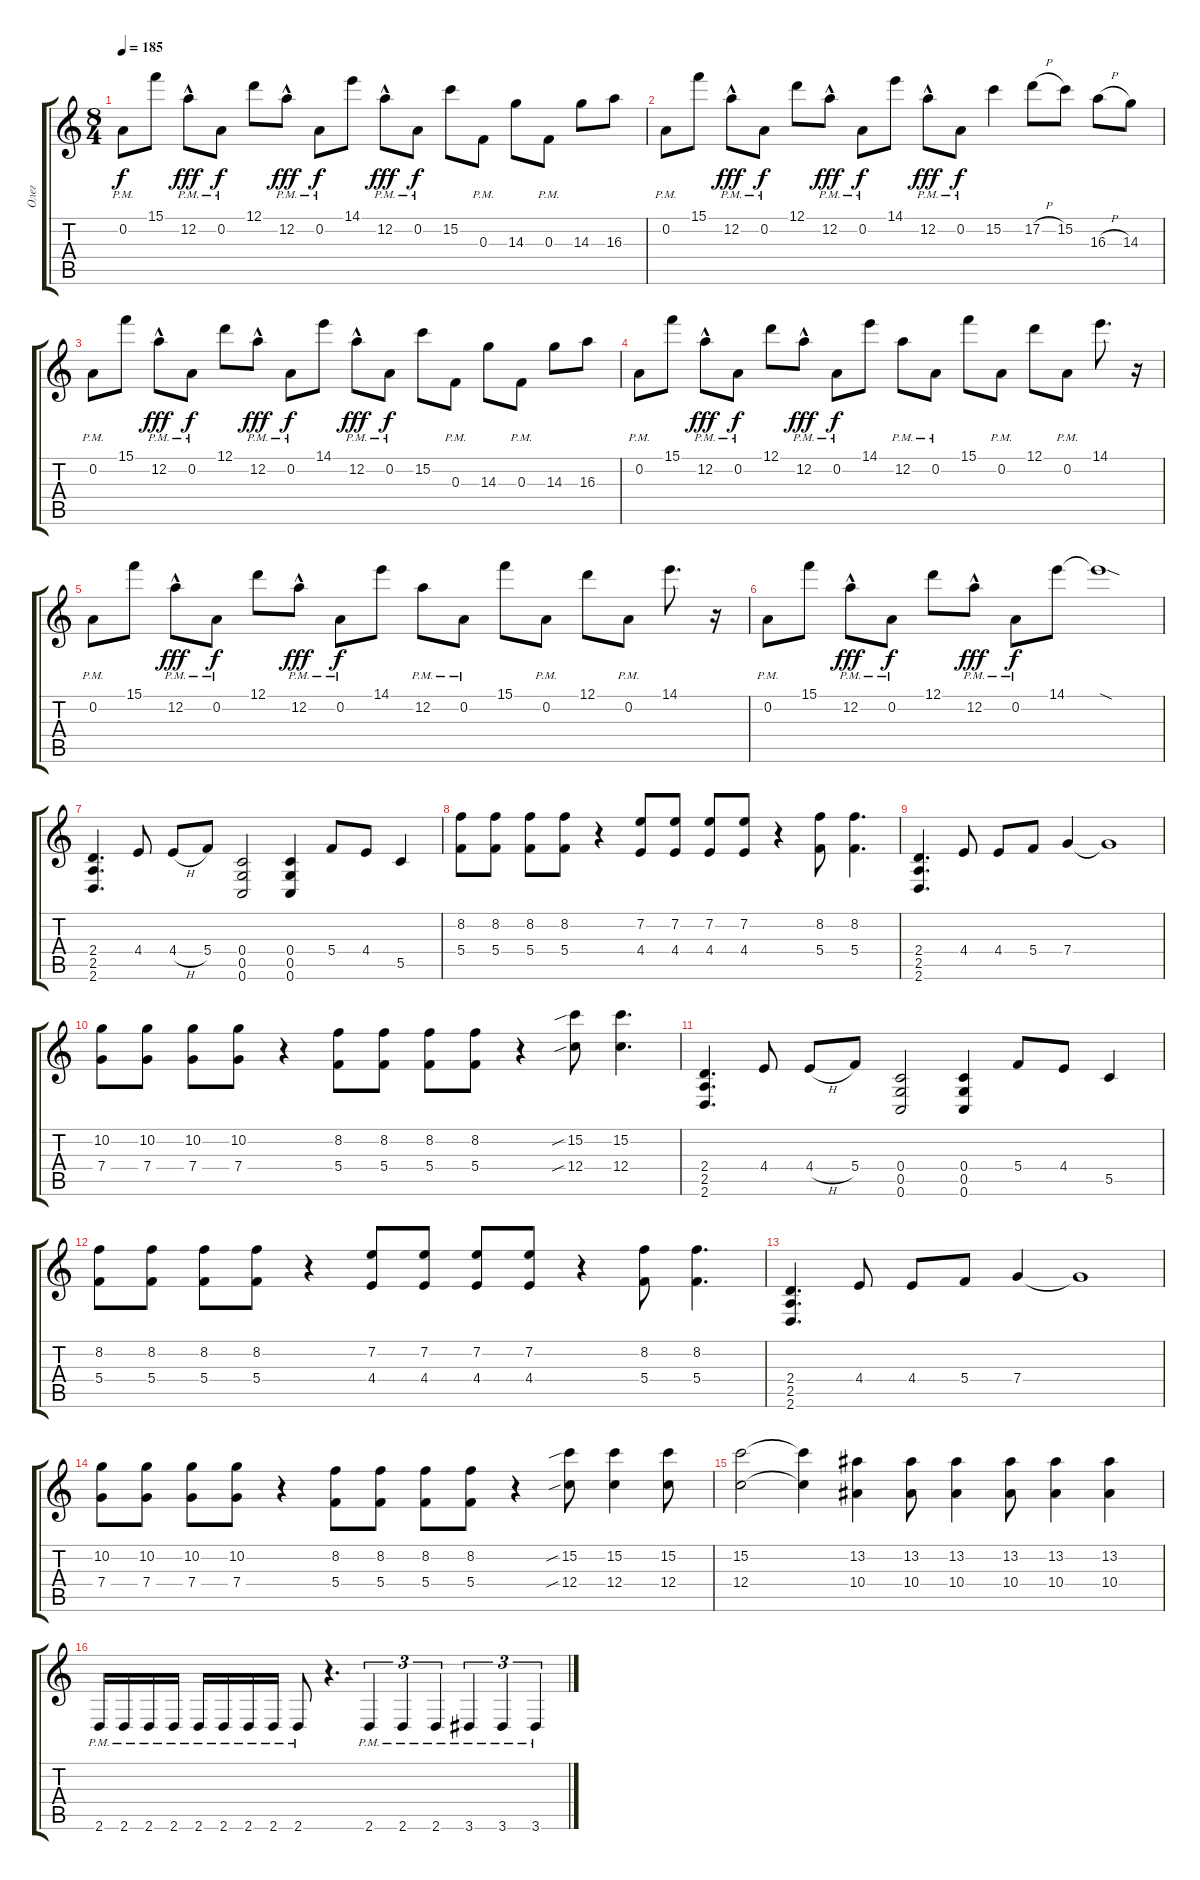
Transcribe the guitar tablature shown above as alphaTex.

\track ("Олег" "Олег") {instrument distortionguitar}
\staff {score tabs}
\tuning (D4 A3 F3 C3 G2 C2) {hide}
\ts (8 4)
\tempo 185
\clef g2
\ks c
0.2{pm}.8{dy f} 15.1.8 12.2{hac pm}.8{dy fff} 0.2{pm}.8{dy f} 12.1.8 12.2{hac pm}.8{dy fff} 0.2{pm}.8{dy f} 14.1.8 12.2{hac pm}.8{dy fff} 0.2{pm}.8{dy f} 15.2.8 0.3{pm}.8 14.3.8 0.3{pm}.8 14.3.8 16.3.8 |
0.2{pm}.8 15.1.8 12.2{hac pm}.8{dy fff} 0.2{pm}.8{dy f} 12.1.8 12.2{hac pm}.8{dy fff} 0.2{pm}.8{dy f} 14.1.8 12.2{hac pm}.8{dy fff} 0.2{pm}.8{dy f} 15.2.4 17.2{h}.8 15.2.8 16.3{h}.8 14.3.8 |
0.2{pm}.8 15.1.8 12.2{hac pm}.8{dy fff} 0.2{pm}.8{dy f} 12.1.8 12.2{hac pm}.8{dy fff} 0.2{pm}.8{dy f} 14.1.8 12.2{hac pm}.8{dy fff} 0.2{pm}.8{dy f} 15.2.8 0.3{pm}.8 14.3.8 0.3{pm}.8 14.3.8 16.3.8 |
0.2{pm}.8 15.1.8 12.2{hac pm}.8{dy fff} 0.2{pm}.8{dy f} 12.1.8 12.2{hac pm}.8{dy fff} 0.2{pm}.8{dy f} 14.1.8 12.2{pm}.8 0.2{pm}.8 15.1.8 0.2{pm}.8 12.1.8 0.2{pm}.8 14.1.8{d} r.16 |
0.2{pm}.8 15.1.8 12.2{hac pm}.8{dy fff} 0.2{pm}.8{dy f} 12.1.8 12.2{hac pm}.8{dy fff} 0.2{pm}.8{dy f} 14.1.8 12.2{pm}.8 0.2{pm}.8 15.1.8 0.2{pm}.8 12.1.8 0.2{pm}.8 14.1.8{d} r.16 |
0.2{pm}.8 15.1.8 12.2{hac pm}.8{dy fff} 0.2{pm}.8{dy f} 12.1.8 12.2{hac pm}.8{dy fff} 0.2{pm}.8{dy f} 14.1.8 14.1{sod t}.1 |
(2.4 2.5 2.6).4{d} 4.4.8 4.4{h}.8 5.4.8 (0.4 0.5 0.6).2 (0.4 0.5 0.6).4 5.4.8 4.4.8 5.5.4 |
(8.2 5.4).8 (8.2 5.4).8 (8.2 5.4).8 (8.2 5.4).8 r.4 (7.2 4.4).8 (7.2 4.4).8 (7.2 4.4).8 (7.2 4.4).8 r.4 (8.2 5.4).8 (8.2 5.4).4{d} |
(2.4 2.5 2.6).4{d} 4.4.8 4.4.8 5.4.8 7.4.4 7.4{t}.1 |
(10.2 7.4).8 (10.2 7.4).8 (10.2 7.4).8 (10.2 7.4).8 r.4 (8.2 5.4).8 (8.2 5.4).8 (8.2 5.4).8 (8.2 5.4).8 r.4 (15.2{sib} 12.4{sib}).8 (15.2 12.4).4{d} |
(2.4 2.5 2.6).4{d} 4.4.8 4.4{h}.8 5.4.8 (0.4 0.5 0.6).2 (0.4 0.5 0.6).4 5.4.8 4.4.8 5.5.4 |
(8.2 5.4).8 (8.2 5.4).8 (8.2 5.4).8 (8.2 5.4).8 r.4 (7.2 4.4).8 (7.2 4.4).8 (7.2 4.4).8 (7.2 4.4).8 r.4 (8.2 5.4).8 (8.2 5.4).4{d} |
(2.4 2.5 2.6).4{d} 4.4.8 4.4.8 5.4.8 7.4.4 7.4{t}.1 |
(10.2 7.4).8 (10.2 7.4).8 (10.2 7.4).8 (10.2 7.4).8 r.4 (8.2 5.4).8 (8.2 5.4).8 (8.2 5.4).8 (8.2 5.4).8 r.4 (15.2{sib} 12.4{sib}).8 (15.2 12.4).4 (15.2 12.4).8 |
(15.2 12.4).2 (15.2{t} 12.4{t}).4 (13.2 10.4).4 (13.2 10.4).8 (13.2 10.4).4 (13.2 10.4).8 (13.2 10.4).4 (13.2 10.4).4 |
2.6{pm}.16 2.6{pm}.16 2.6{pm}.16 2.6{pm}.16 2.6{pm}.16 2.6{pm}.16 2.6{pm}.16 2.6{pm}.16 2.6{pm}.8 r.4{d} 2.6{pm}.4{tu (3 2)} 2.6{pm}.4{tu (3 2)} 2.6{pm}.4{tu (3 2)} 3.6{pm}.4{tu (3 2)} 3.6{pm}.4{tu (3 2)} 3.6{pm}.4{tu (3 2)}
